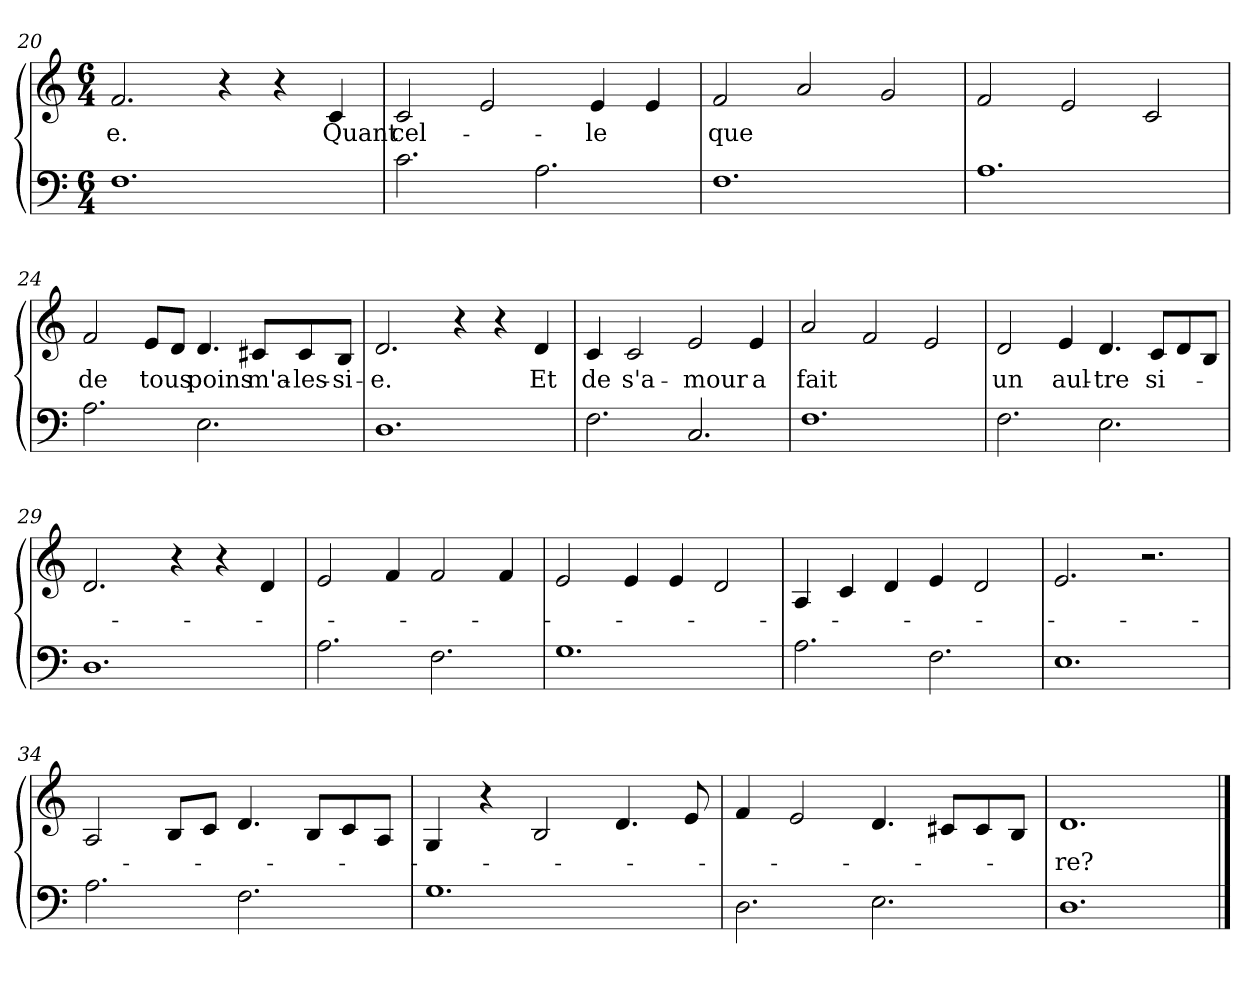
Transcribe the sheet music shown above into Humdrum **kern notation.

**kern	**kern	**text
*part2	*part1	*part1
*staff2	*staff1	*staff1
*clefF4	*clefG2	*
*k[]	*k[]	*
*C:	*C:	*
*M6/4	*M6/4	*
=20	=20	=20
!	!	!LO:LY:b
1.F	2.f/	-e.
.	4r	.
.	4r	.
!	!	!LO:LY:b
.	4c/	Quant
!!LO:LB:g=z
=21	=21	=21
!	!	!LO:LY:b
2.c\	2c/	cel-
.	2e/	.
2.A\	.	.
!	!	!LO:LY:b
.	4e/	-le
.	4e/	.
=22	=22	=22
!	!	!LO:LY:b
1.F	2f/	que
.	2a/	.
.	2g/	.
=23	=23	=23
1.A	2f/	.
.	2e/	.
.	2c/	.
=24	=24	=24
!	!	!LO:LY:b
2.A\	2f/	de
!	!	!LO:LY:b
.	8e/L	tous
.	8d/J	.
!	!	!LO:LY:b
2.E\	4.d/	poins
!	!	!LO:LY:b
.	8c#i/L	m'a-
!	!	!LO:LY:b
.	8c#/	-les-
!	!	!LO:LY:b
.	8B/J	-si-
=25	=25	=25
!	!	!LO:LY:b
1.D	2.d/	-e.
.	4r	.
.	4r	.
!	!	!LO:LY:b
.	4d/	Et
=26	=26	=26
!	!	!LO:LY:b
2.F\	4c/	de
!	!	!LO:LY:b
.	2c/	s'a-
!	!	!LO:LY:b
2.C/	2e/	-mour
!	!	!LO:LY:b
.	4e/	a
=27	=27	=27
!	!	!LO:LY:b
1.F	2a/	fait
.	2f/	.
.	2e/	.
!!LO:PB:g=z
=28	=28	=28
!	!	!LO:LY:b
2.F\	2d/	un
!	!	!LO:LY:b
.	4e/	aul-
!	!	!LO:LY:b
2.E\	4.d/	-tre
!	!	!LO:LY:b
.	8c/L	si-
.	8d/	.
.	8B/J	.
=29	=29	=29
1.D	2.d/	.
.	4r	.
.	4r	.
.	4d/	.
=30	=30	=30
2.A\	2e/	.
.	4f/	.
2.F\	2f/	.
.	4f/	.
=31	=31	=31
1.G	2e/	.
.	4e/	.
.	4e/	.
.	2d/	.
=32	=32	=32
2.A\	4A/	.
.	4c/	.
.	4d/	.
2.F\	4e/	.
.	2d/	.
=33	=33	=33
1.E	2.e/	.
.	2.r	.
=34	=34	=34
2.A\	2A/	.
.	8B/L	.
.	8c/J	.
2.F\	4.d/	.
.	8B/L	.
.	8c/	.
.	8A/J	.
!!LO:LB:g=z
=35	=35	=35
1.G	4G/	.
.	4r	.
.	2B/	.
.	4.d/	.
.	8e/	.
=36	=36	=36
2.D\	4f/	.
.	2e/	.
2.E\	4.d/	.
.	8c#i/L	.
.	8c#/	.
.	8B/J	.
=37	=37	=37
!	!	!LO:LY:b
1.D	1.d	-re?
==	==	==
*-	*-	*-
